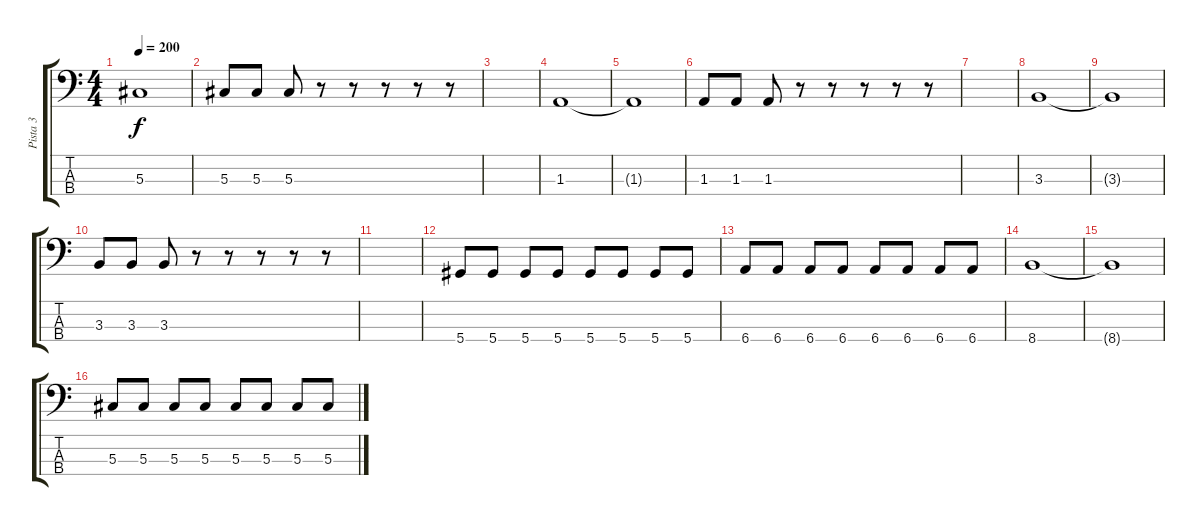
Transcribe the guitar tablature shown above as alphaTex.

\track ("Pista 3" "Pista 3") {instrument electricbassfinger}
\staff {score tabs}
\tuning (Gb2 Db2 Ab1 Eb1) {hide}
\ts (4 4)
\tempo 200
\clef f4
\ks c
5.3{t}.1{dy f} |
5.3.8 5.3.8 5.3.8 r.8 r.8 r.8 r.8 r.8 |
|
1.3.1 |
1.3{t}.1 |
1.3.8 1.3.8 1.3.8 r.8 r.8 r.8 r.8 r.8 |
|
3.3.1 |
3.3{t}.1 |
3.3.8 3.3.8 3.3.8 r.8 r.8 r.8 r.8 r.8 |
|
5.4.8 5.4.8 5.4.8 5.4.8 5.4.8 5.4.8 5.4.8 5.4.8 |
6.4.8 6.4.8 6.4.8 6.4.8 6.4.8 6.4.8 6.4.8 6.4.8 |
8.4.1 |
8.4{t}.1 |
5.3.8 5.3.8 5.3.8 5.3.8 5.3.8 5.3.8 5.3.8 5.3.8
